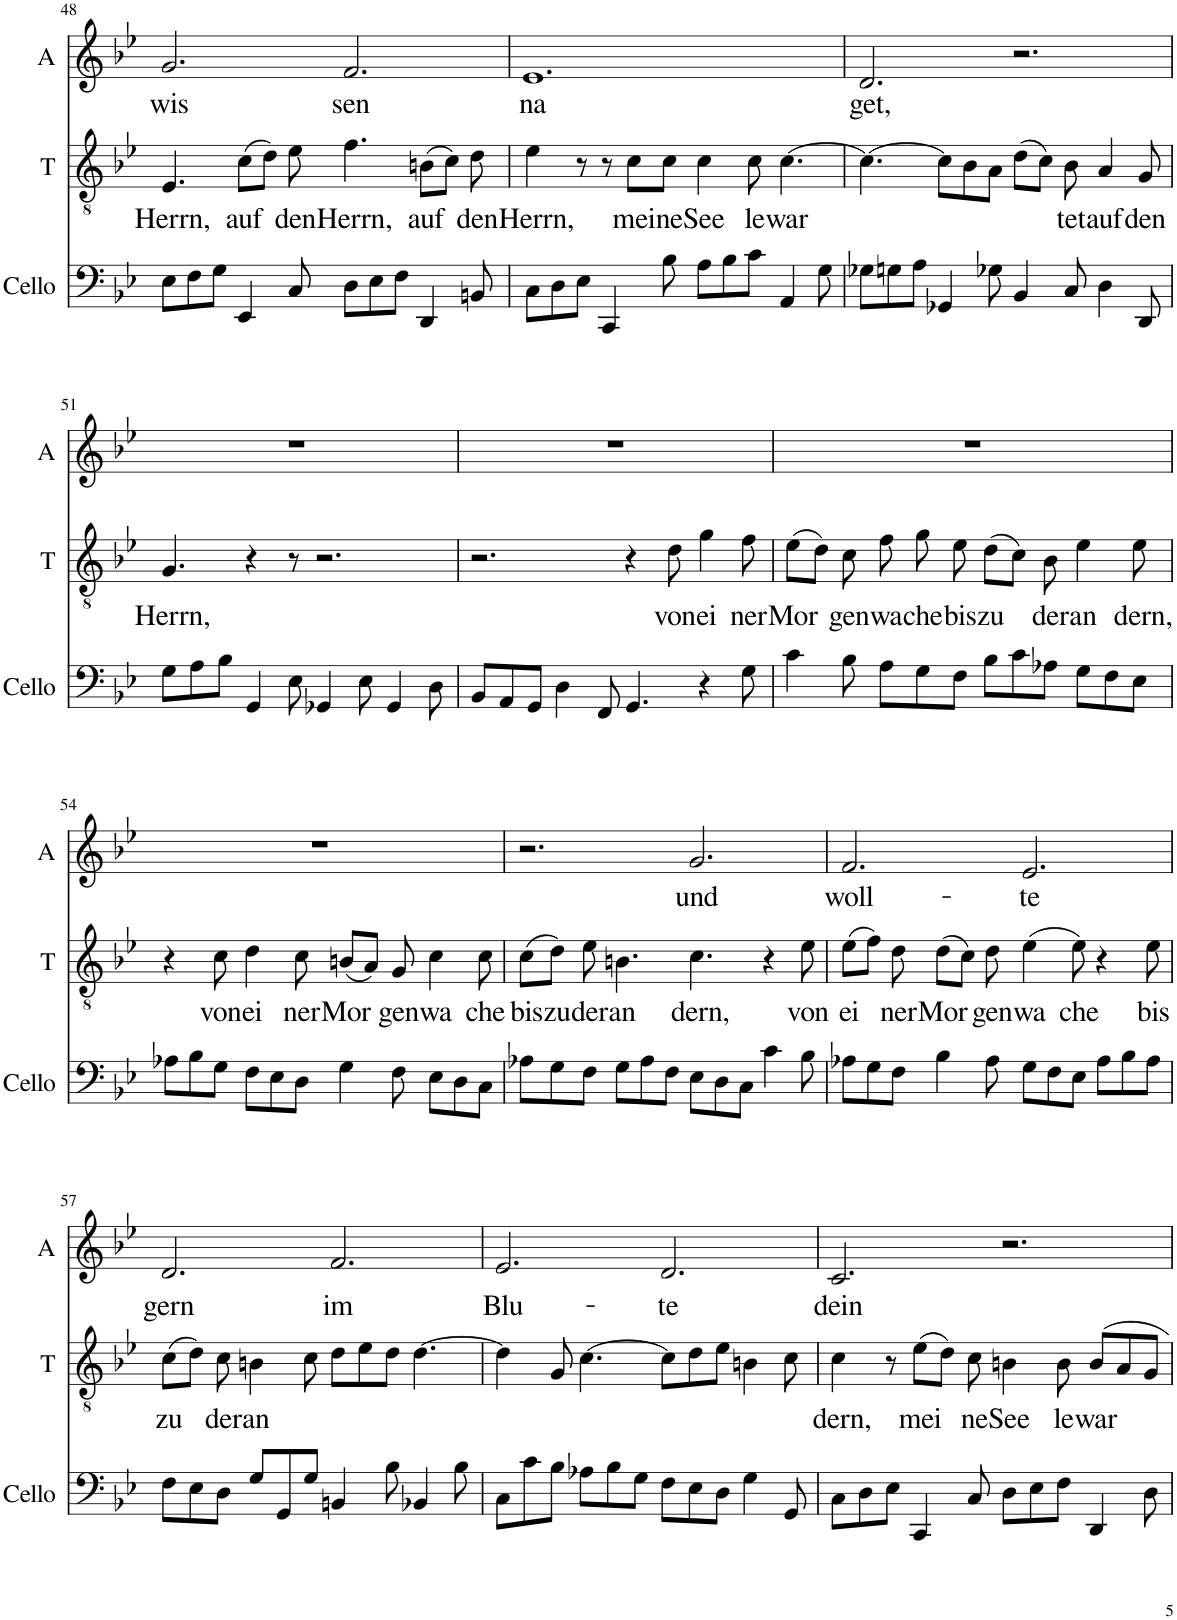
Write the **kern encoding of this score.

**kern	**kern	**text	**kern	**text
*part3	*part2	*part2	*part1	*part1
*staff3	*staff2	*staff2	*staff1	*staff1
*I"Cello	*I"T	*	*I"A	*
*I'Cello	*I'T	*	*I'A	*
!!LO:PB:g=z
*clefF4	*clefGv2	*	*clefG2	*
*k[b-e-]	*k[b-e-]	*	*k[b-e-]	*
*M12/8	*M12/8	*	*M12/8	*
=48	=48	=48	=48	=48
!	!	!LO:LY:b	!	!LO:LY:b
8E-\L	4.E-/	Herrn,	2.g/	wis
8F\	.	.	.	.
8G\J	.	.	.	.
!	!	!LO:LY:b	!	!
4EE-/	(8c\L	auf	.	.
.	8d\J)	.	.	.
!	!	!LO:LY:b	!	!
8C/	8e-\	den	.	.
!	!	!LO:LY:b	!	!LO:LY:b
8D\L	4.f\	Herrn,	2.f/	sen
8E-\	.	.	.	.
8F\J	.	.	.	.
!	!	!LO:LY:b	!	!
4DD/	(8Bn\L	auf	.	.
.	8c\J)	.	.	.
!	!	!LO:LY:b	!	!
8BBn/	8d\	den	.	.
=49	=49	=49	=49	=49
!	!	!LO:LY:b	!	!LO:LY:b
8C\L	4e-\	Herrn,	1.e-	na
8D\	.	.	.	.
8E-\J	8r	.	.	.
4CC/	8r	.	.	.
!	!	!LO:LY:b	!	!
.	8c\L	mei	.	.
!	!	!LO:LY:b	!	!
8B-\	8c\J	ne	.	.
!	!	!LO:LY:b	!	!
8A\L	4c\	See	.	.
8B-\	.	.	.	.
!	!	!LO:LY:b	!	!
8c\J	8c\	le	.	.
!	!	!LO:LY:b	!	!
4AA/	[4.c\	war	.	.
8G\	.	.	.	.
=50	=50	=50	=50	=50
!	!	!	!	!LO:LY:b
8G-X\L	4.c\_	.	2.d/	get,
8Gn\	.	.	.	.
8A\J	.	.	.	.
4GG-X/	8c\L]	.	.	.
.	8B-\	.	.	.
8G-X\	8A\J	.	.	.
4BB-/	(8d\L	.	2.r	.
.	8c\J)	.	.	.
!	!	!LO:LY:b	!	!
8C/	8B-\	tet	.	.
!	!	!LO:LY:b	!	!
4D\	4A/	auf	.	.
!	!	!LO:LY:b	!	!
8DD/	8G/	den	.	.
!!LO:LB:g=z
=51	=51	=51	=51	=51
!	!	!LO:LY:b	!	!
8G\L	4.G/	Herrn,	1.r	.
8A\	.	.	.	.
8B-\J	.	.	.	.
4GG/	4r	.	.	.
8E-\	8r	.	.	.
4GG-X/	2.r	.	.	.
8E-\	.	.	.	.
4GG-/	.	.	.	.
8D\	.	.	.	.
=52	=52	=52	=52	=52
8BB-/L	2.r	.	1.r	.
8AA/	.	.	.	.
8GG/J	.	.	.	.
4D\	.	.	.	.
8FF/	.	.	.	.
4.GG/	4r	.	.	.
!	!	!LO:LY:b	!	!
.	8d\	von	.	.
!	!	!LO:LY:b	!	!
4r	4g\	ei	.	.
!	!	!LO:LY:b	!	!
8G\	8f\	ner	.	.
=53	=53	=53	=53	=53
!	!	!LO:LY:b	!	!
4c\	(8e-\L	Mor	1.r	.
.	8d\J)	.	.	.
!	!	!LO:LY:b	!	!
8B-\	8c\	gen	.	.
!	!	!LO:LY:b	!	!
8A\L	8f\	wa	.	.
!	!	!LO:LY:b	!	!
8G\	8g\	che	.	.
!	!	!LO:LY:b	!	!
8F\J	8e-\	bis	.	.
!	!	!LO:LY:b	!	!
8B-\L	(8d\L	zu	.	.
8c\	8c\J)	.	.	.
!	!	!LO:LY:b	!	!
8A-X\J	8B-\	der	.	.
!	!	!LO:LY:b	!	!
8G\L	4e-\	an	.	.
8F\	.	.	.	.
!	!	!LO:LY:b	!	!
8E-\J	8e-\	dern,	.	.
!!LO:LB:g=z
=54	=54	=54	=54	=54
8A-X\L	4r	.	1.r	.
8B-\	.	.	.	.
!	!	!LO:LY:b	!	!
8G\J	8c\	von	.	.
!	!	!LO:LY:b	!	!
8F\L	4d\	ei	.	.
8E-\	.	.	.	.
!	!	!LO:LY:b	!	!
8D\J	8c\	ner	.	.
!	!	!LO:LY:b	!	!
4G\	(8Bn/L	Mor	.	.
.	8A/J)	.	.	.
!	!	!LO:LY:b	!	!
8F\	8G/	gen	.	.
!	!	!LO:LY:b	!	!
8E-\L	4c\	wa	.	.
8D\	.	.	.	.
!	!	!LO:LY:b	!	!
8C\J	8c\	che	.	.
=55	=55	=55	=55	=55
!	!	!LO:LY:b	!	!
8A-X\L	(8c\L	bis	2.r	.
!	!	!LO:LY:b	!	!
8G\	8d\J)	zu	.	.
!	!	!LO:LY:b	!	!
8F\J	8e-\	der	.	.
!	!	!LO:LY:b	!	!
8G\L	4.Bn\	an	.	.
8A-\	.	.	.	.
8F\J	.	.	.	.
!	!	!LO:LY:b	!	!LO:LY:b
8E-\L	4.c\	dern,	2.g/	und
8D\	.	.	.	.
8C\J	.	.	.	.
4c\	4r	.	.	.
!	!	!LO:LY:b	!	!
8B-\	8e-\	von	.	.
=56	=56	=56	=56	=56
!	!	!LO:LY:b	!	!LO:LY:b
8A-X\L	(8e-\L	ei	2.f/	woll-
8G\	8f\J)	.	.	.
!	!	!LO:LY:b	!	!
8F\J	8d\	ner	.	.
!	!	!LO:LY:b	!	!
4B-\	(8d\L	Mor	.	.
.	8c\J)	.	.	.
!	!	!LO:LY:b	!	!
8A-\	8d\	gen	.	.
!	!	!LO:LY:b	!	!LO:LY:b
8G\L	(4e-\	wa	2.e-/	-te
8F\	.	.	.	.
!	!	!LO:LY:b	!	!
8E-\J	8e-\)	che	.	.
8A-\L	4r	.	.	.
8B-\	.	.	.	.
!	!	!LO:LY:b	!	!
8A-\J	8e-\	bis	.	.
!!LO:LB:g=z
=57	=57	=57	=57	=57
!	!	!LO:LY:b	!	!LO:LY:b
8F\L	(8c\L	zu	2.d/	gern
8E-\	8d\J)	.	.	.
!	!	!LO:LY:b	!	!
8D\J	8c\	der	.	.
!	!	!LO:LY:b	!	!
8G/L	4Bn\	an	.	.
8GG/	.	.	.	.
8G/J	8c\	.	.	.
!	!	!	!	!LO:LY:b
4BBn/	8d\L	.	2.f/	im
.	8e-\	.	.	.
8B-\	8d\J	.	.	.
4BB-X/	[4.d\	.	.	.
8B-\	.	.	.	.
=58	=58	=58	=58	=58
!	!	!	!	!LO:LY:b
8C\L	4d\]	.	2.e-/	Blu-
8c\	.	.	.	.
8B-\J	8G/	.	.	.
8A-X\L	[4.c\	.	.	.
8B-\	.	.	.	.
8G\J	.	.	.	.
!	!	!	!	!LO:LY:b
8F\L	8c\L]	.	2.d/	-te
8E-\	8d\	.	.	.
8D\J	8e-\J	.	.	.
4G\	4Bn\	.	.	.
8GG/	8c\	.	.	.
=59	=59	=59	=59	=59
!	!	!LO:LY:b	!	!LO:LY:b
8C\L	4c\	dern,	2.c/	dein
8D\	.	.	.	.
8E-\J	8r	.	.	.
!	!	!LO:LY:b	!	!
4CC/	(8e-\L	mei	.	.
.	8d\J)	.	.	.
!	!	!LO:LY:b	!	!
8C/	8c\	ne	.	.
!	!	!LO:LY:b	!	!
8D\L	4Bn\	See	2.r	.
8E-\	.	.	.	.
!	!	!LO:LY:b	!	!
8F\J	8B\	le	.	.
!	!	!LO:LY:b	!	!
4DD/	8B/L	war	.	.
.	8A/	.	.	.
8D\	8G/J	.	.	.
=	=	=	=	=
*-	*-	*-	*-	*-
